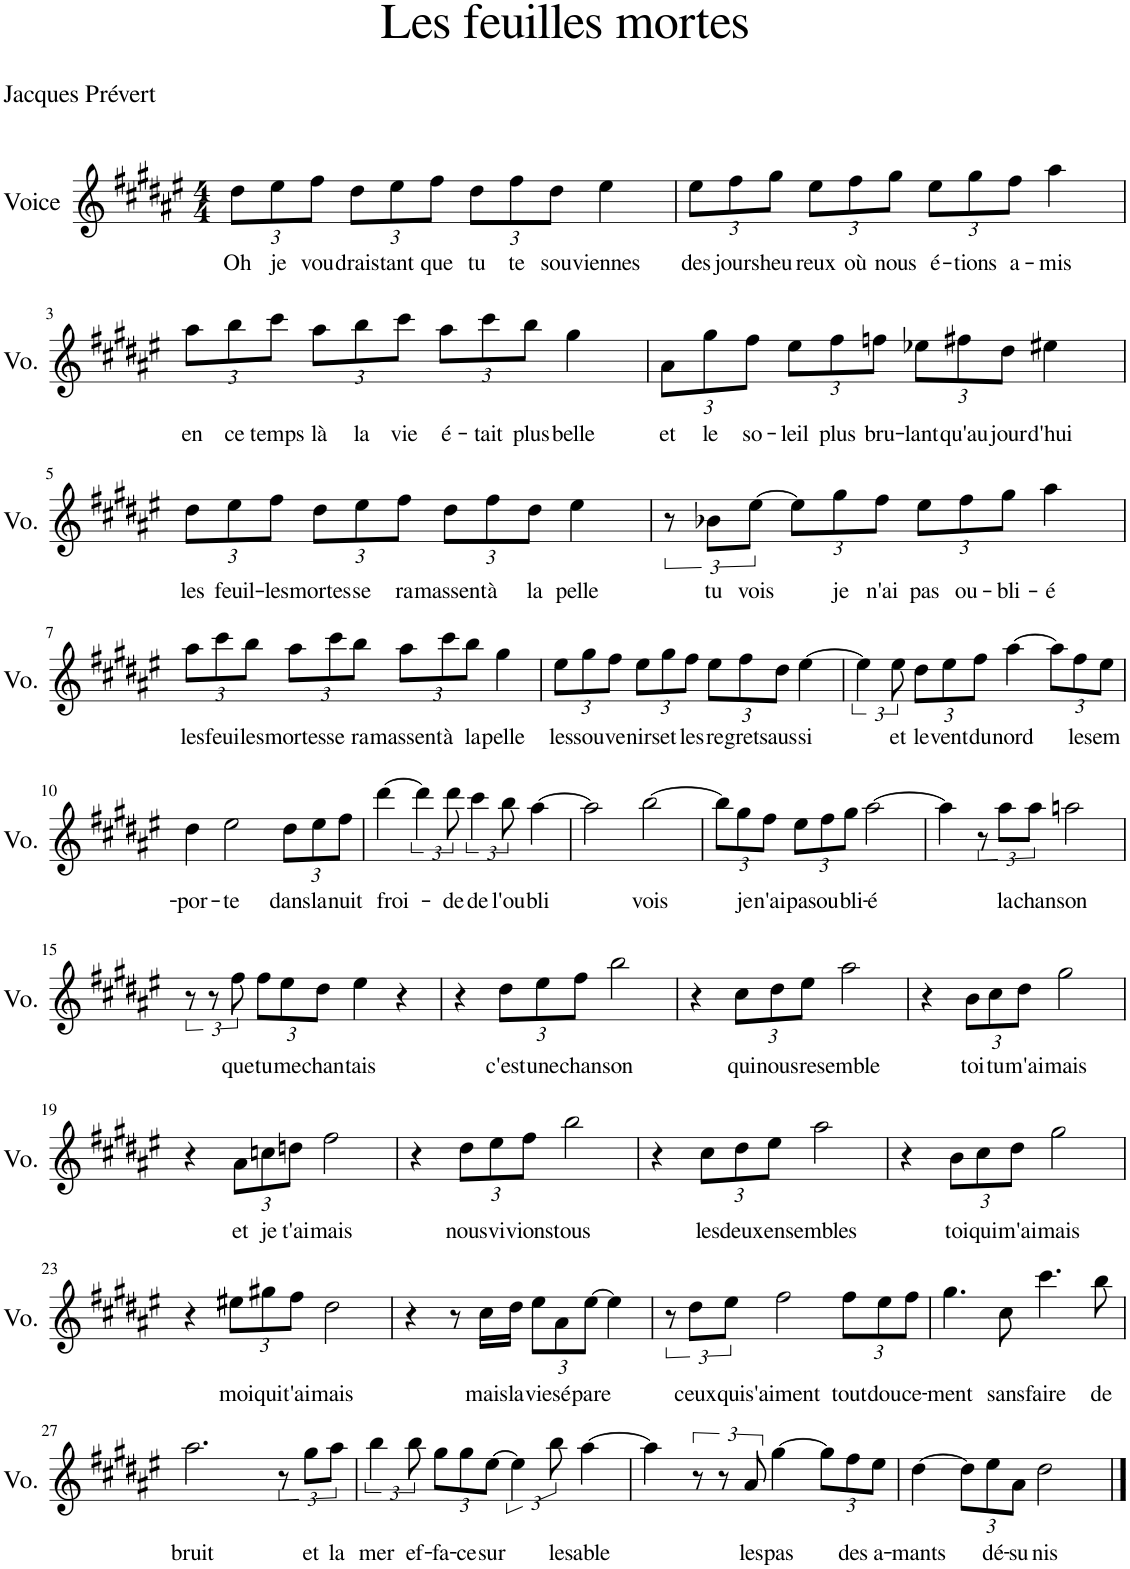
**kern	**text
*part1	*part1
*staff1	*staff1
*I"Voice	*
*I'Vo.	*
*clefG2	*
*k[f#c#g#d#a#e#]	*
*M4/4	*
*Xbrackettup	*
=1	=1
!	!LO:LY:b
12dd#\L	Oh
!	!LO:LY:b
12ee#\	je
!	!LO:LY:b
12ff#\J	vou-
!	!LO:LY:b
12dd#\L	drais
!	!LO:LY:b
12ee#\	tant
!	!LO:LY:b
12ff#\J	que
!	!LO:LY:b
12dd#\L	tu
!	!LO:LY:b
12ff#\	te
!	!LO:LY:b
12dd#\J	sou-
!	!LO:LY:b
4ee#\	viennes
=2	=2
!	!LO:LY:b
12ee#\L	des
!	!LO:LY:b
12ff#\	jours
!	!LO:LY:b
12gg#\J	heu-
!	!LO:LY:b
12ee#\L	reux
!	!LO:LY:b
12ff#\	où
!	!LO:LY:b
12gg#\J	nous
!	!LO:LY:b
12ee#\L	é-
!	!LO:LY:b
12gg#\	tions
!	!LO:LY:b
12ff#\J	a-
!	!LO:LY:b
4aa#\	mis
!!LO:LB:g=z
=3	=3
!	!LO:LY:b
12aa#\L	-en
!	!LO:LY:b
12bb\	ce
!	!LO:LY:b
12ccc#\J	temps
!	!LO:LY:b
12aa#\L	là
!	!LO:LY:b
12bb\	la
!	!LO:LY:b
12ccc#\J	vie
!	!LO:LY:b
12aa#\L	é-
!	!LO:LY:b
12ccc#\	tait
!	!LO:LY:b
12bb\J	plus
!	!LO:LY:b
4gg#\	belle
=4	=4
!	!LO:LY:b
12a#\L	et
!	!LO:LY:b
12gg#\	le
!	!LO:LY:b
12ff#\J	so-
!	!LO:LY:b
12ee#\L	leil
!	!LO:LY:b
12ff#\	plus
!	!LO:LY:b
12ffn\J	bru-
!	!LO:LY:b
12ee-X\L	lant
!	!LO:LY:b
12ff#X\	qu'au-
!	!LO:LY:b
12dd#\J	jour-
!	!LO:LY:b
4ee#X\	d'hui
!!LO:LB:g=z
=5	=5
!	!LO:LY:b
12dd#\L	les
!	!LO:LY:b
12ee#\	feuil-
!	!LO:LY:b
12ff#\J	les
!	!LO:LY:b
12dd#\L	-mortes
!	!LO:LY:b
12ee#\	se
!	!LO:LY:b
12ff#\J	ra-
!	!LO:LY:b
12dd#\L	-massent
!	!LO:LY:b
12ff#\	-à
!	!LO:LY:b
12dd#\J	la
!	!LO:LY:b
4ee#\	pelle
=6	=6
*brackettup	*
12r	.
!	!LO:LY:b
12b-X\L	tu
!	!LO:LY:b
[12ee#\J	vois
*Xbrackettup	*
12ee#\L]	.
!	!LO:LY:b
12gg#\	je
!	!LO:LY:b
12ff#\J	n'ai
!	!LO:LY:b
12ee#\L	pas
!	!LO:LY:b
12ff#\	ou-
!	!LO:LY:b
12gg#\J	bli-
!	!LO:LY:b
4aa#\	é
!!LO:LB:g=z
=7	=7
!	!LO:LY:b
12aa#\L	les
!	!LO:LY:b
12ccc#\	feui-
!	!LO:LY:b
12bb\J	les
!	!LO:LY:b
12aa#\L	mortes
!	!LO:LY:b
12ccc#\	se
!	!LO:LY:b
12bb\J	ra-
!	!LO:LY:b
12aa#\L	massent
!	!LO:LY:b
12ccc#\	à
!	!LO:LY:b
12bb\J	la
!	!LO:LY:b
4gg#\	pelle
=8	=8
!	!LO:LY:b
12ee#\L	les
!	!LO:LY:b
12gg#\	sou-
!	!LO:LY:b
12ff#\J	ve-
!	!LO:LY:b
12ee#\L	nirs
!	!LO:LY:b
12gg#\	et
!	!LO:LY:b
12ff#\J	les
!	!LO:LY:b
12ee#\L	re-
!	!LO:LY:b
12ff#\	grets
!	!LO:LY:b
12dd#\J	aus-
!	!LO:LY:b
[4ee#\	si
=9	=9
*brackettup	*
6ee#\]	.
!	!LO:LY:b
12ee#\	et
*Xbrackettup	*
!	!LO:LY:b
12dd#\L	le
!	!LO:LY:b
12ee#\	vent
!	!LO:LY:b
12ff#\J	du
!	!LO:LY:b
[4aa#\	nord
12aa#\L]	.
!	!LO:LY:b
12ff#\	les
!	!LO:LY:b
12ee#\J	em-
!!LO:LB:g=z
=10	=10
!	!LO:LY:b
4dd#\	por-
!	!LO:LY:b
2ee#\	te
!	!LO:LY:b
12dd#\L	dans
!	!LO:LY:b
12ee#\	la
!	!LO:LY:b
12ff#\J	nuit
=11	=11
!	!LO:LY:b
[4ddd#\	froi-
*brackettup	*
6ddd#\]	.
!	!LO:LY:b
12ddd#\	de
!	!LO:LY:b
6ccc#\	de
!	!LO:LY:b
12bb\	l'ou-
!	!LO:LY:b
[4aa#\	bli
=12	=12
2aa#\]	.
!	!LO:LY:b
[2bb\	vois
=13	=13
*Xbrackettup	*
12bb\L]	.
!	!LO:LY:b
12gg#\	je
!	!LO:LY:b
12ff#\J	n'ai
!	!LO:LY:b
12ee#\L	pas
!	!LO:LY:b
12ff#\	ou-
!	!LO:LY:b
12gg#\J	bli-
!	!LO:LY:b
[2aa#\	é
=14	=14
4aa#\]	.
*brackettup	*
12r	.
!	!LO:LY:b
12aa#\L	la
!	!LO:LY:b
12aa#\J	chan-
!	!LO:LY:b
2aan\	son
!!LO:LB:g=z
=15	=15
12r	.
12r	.
!	!LO:LY:b
12ff#\	que
*Xbrackettup	*
!	!LO:LY:b
12ff#\L	tu
!	!LO:LY:b
12ee#\	me
!	!LO:LY:b
12dd#\J	chan-
!	!LO:LY:b
4ee#\	tais
4r	.
=16	=16
4r	.
!	!LO:LY:b
12dd#\L	c'est
!	!LO:LY:b
12ee#\	une
!	!LO:LY:b
12ff#\J	chan-
!	!LO:LY:b
2bb\	son
=17	=17
4r	.
!	!LO:LY:b
12cc#\L	qui
!	!LO:LY:b
12dd#\	nous
!	!LO:LY:b
12ee#\J	re-
!	!LO:LY:b
2aa#\	semble
=18	=18
4r	.
!	!LO:LY:b
12b\L	toi
!	!LO:LY:b
12cc#\	tu
!	!LO:LY:b
12dd#\J	m'ai-
!	!LO:LY:b
2gg#\	mais
!!LO:LB:g=z
=19	=19
4r	.
!	!LO:LY:b
12a#\L	et
!	!LO:LY:b
12ccn\	je
!	!LO:LY:b
12ddn\J	t'ai-
!	!LO:LY:b
2ff#\	mais
=20	=20
4r	.
!	!LO:LY:b
12dd#\L	nous
!	!LO:LY:b
12ee#\	vi-
!	!LO:LY:b
12ff#\J	vions
!	!LO:LY:b
2bb\	tous
=21	=21
4r	.
!	!LO:LY:b
12cc#\L	les
!	!LO:LY:b
12dd#\	deux
!	!LO:LY:b
12ee#\J	en-
!	!LO:LY:b
2aa#\	sembles
=22	=22
4r	.
!	!LO:LY:b
12b\L	toi
!	!LO:LY:b
12cc#\	qui
!	!LO:LY:b
12dd#\J	m'ai-
!	!LO:LY:b
2gg#\	mais
!!LO:LB:g=z
=23	=23
4r	.
!	!LO:LY:b
12ee#X\L	moi
!	!LO:LY:b
12gg#X\	qui
!	!LO:LY:b
12ff#\J	t'ai-
!	!LO:LY:b
2dd#\	mais
=24	=24
4r	.
8r	.
!	!LO:LY:b
16cc#\LL	mais
!	!LO:LY:b
16dd#\JJ	la
!	!LO:LY:b
12ee#\L	vie
!	!LO:LY:b
12a#\	sé-
!	!LO:LY:b
[12ee#\J	-pare
4ee#\]	.
=25	=25
*brackettup	*
12r	.
!	!LO:LY:b
12dd#\L	ceux
!	!LO:LY:b
12ee#\J	qui
!	!LO:LY:b
2ff#\	s'aiment
*Xbrackettup	*
!	!LO:LY:b
12ff#\L	tout
!	!LO:LY:b
12ee#\	dou-
!	!LO:LY:b
12ff#\J	ce-
=26	=26
!	!LO:LY:b
4.gg#\	ment
!	!LO:LY:b
8cc#\	sans
!	!LO:LY:b
4.ccc#\	faire
!	!LO:LY:b
8bb\	de
!!LO:LB:g=z
=27	=27
!	!LO:LY:b
2.aa#\	bruit
*brackettup	*
12r	.
!	!LO:LY:b
12gg#\L	et
!	!LO:LY:b
12aa#\J	la
=28	=28
!	!LO:LY:b
6bb\	mer
!	!LO:LY:b
12bb\	ef-
*Xbrackettup	*
!	!LO:LY:b
12gg#\L	fa-
!	!LO:LY:b
12gg#\	ce
!	!LO:LY:b
[4ee#\	sur
!	!LO:LY:b
12bb\	le
!	!LO:LY:b
[4aa#\	sable
=29	=29
4aa#\]	.
*brackettup	*
12r	.
12r	.
!	!LO:LY:b
12a#/	les
!	!LO:LY:b
[4gg#\	pas
*Xbrackettup	*
12gg#\L]	.
!	!LO:LY:b
12ff#\	des
!	!LO:LY:b
12ee#\J	a-
=30	=30
!	!LO:LY:b
[4dd#\	-mants
12dd#\L]	.
!	!LO:LY:b
12ee#\	dé-
!	!LO:LY:b
12a#\J	su-
!	!LO:LY:b
2dd#\	nis
==	==
*-	*-
